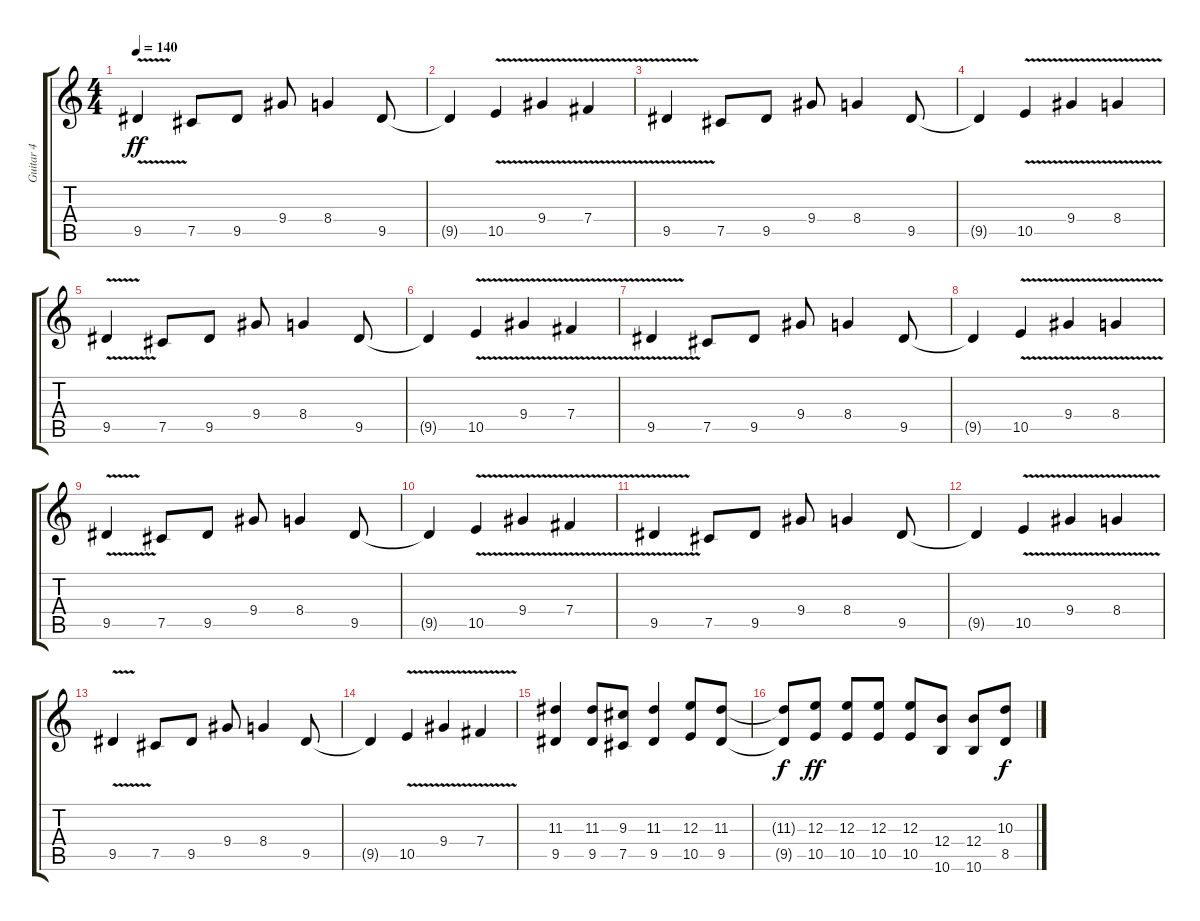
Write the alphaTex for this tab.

\track ("Guitar 4" "Guitar 4") {instrument distortionguitar}
\staff {score tabs}
\tuning (Db4 Ab3 E3 B2 Gb2 Db2) {hide}
\ts (4 4)
\tempo 140
\clef g2
\ks c
9.5{v}.4{dy ff} 7.5.8 9.5.8 9.4.8 8.4.4 9.5.8 |
9.5{t}.4 10.5{v}.4 9.4{v}.4 7.4{v}.4 |
9.5{v}.4 7.5.8 9.5.8 9.4.8 8.4.4 9.5.8 |
9.5{t}.4 10.5{v}.4 9.4{v}.4 8.4{v}.4 |
9.5{v}.4 7.5.8 9.5.8 9.4.8 8.4.4 9.5.8 |
9.5{t}.4 10.5{v}.4 9.4{v}.4 7.4{v}.4 |
9.5{v}.4 7.5.8 9.5.8 9.4.8 8.4.4 9.5.8 |
9.5{t}.4 10.5{v}.4 9.4{v}.4 8.4{v}.4 |
9.5{v}.4 7.5.8 9.5.8 9.4.8 8.4.4 9.5.8 |
9.5{t}.4 10.5{v}.4 9.4{v}.4 7.4{v}.4 |
9.5{v}.4 7.5.8 9.5.8 9.4.8 8.4.4 9.5.8 |
9.5{t}.4 10.5{v}.4 9.4{v}.4 8.4{v}.4 |
9.5{v}.4 7.5.8 9.5.8 9.4.8 8.4.4 9.5.8 |
9.5{t}.4 10.5{v}.4 9.4{v}.4 7.4{v}.4 |
(11.3 9.5).4 (11.3 9.5).8 (9.3 7.5).8 (11.3 9.5).4 (12.3 10.5).8 (11.3 9.5).8 |
(11.3{t} 9.5{t}).8{dy f} (12.3 10.5).8{dy ff} (12.3 10.5).8 (12.3 10.5).8 (12.3 10.5).8 (12.4 10.6).8 (12.4 10.6).8 (10.3 8.5).8{dy f}
